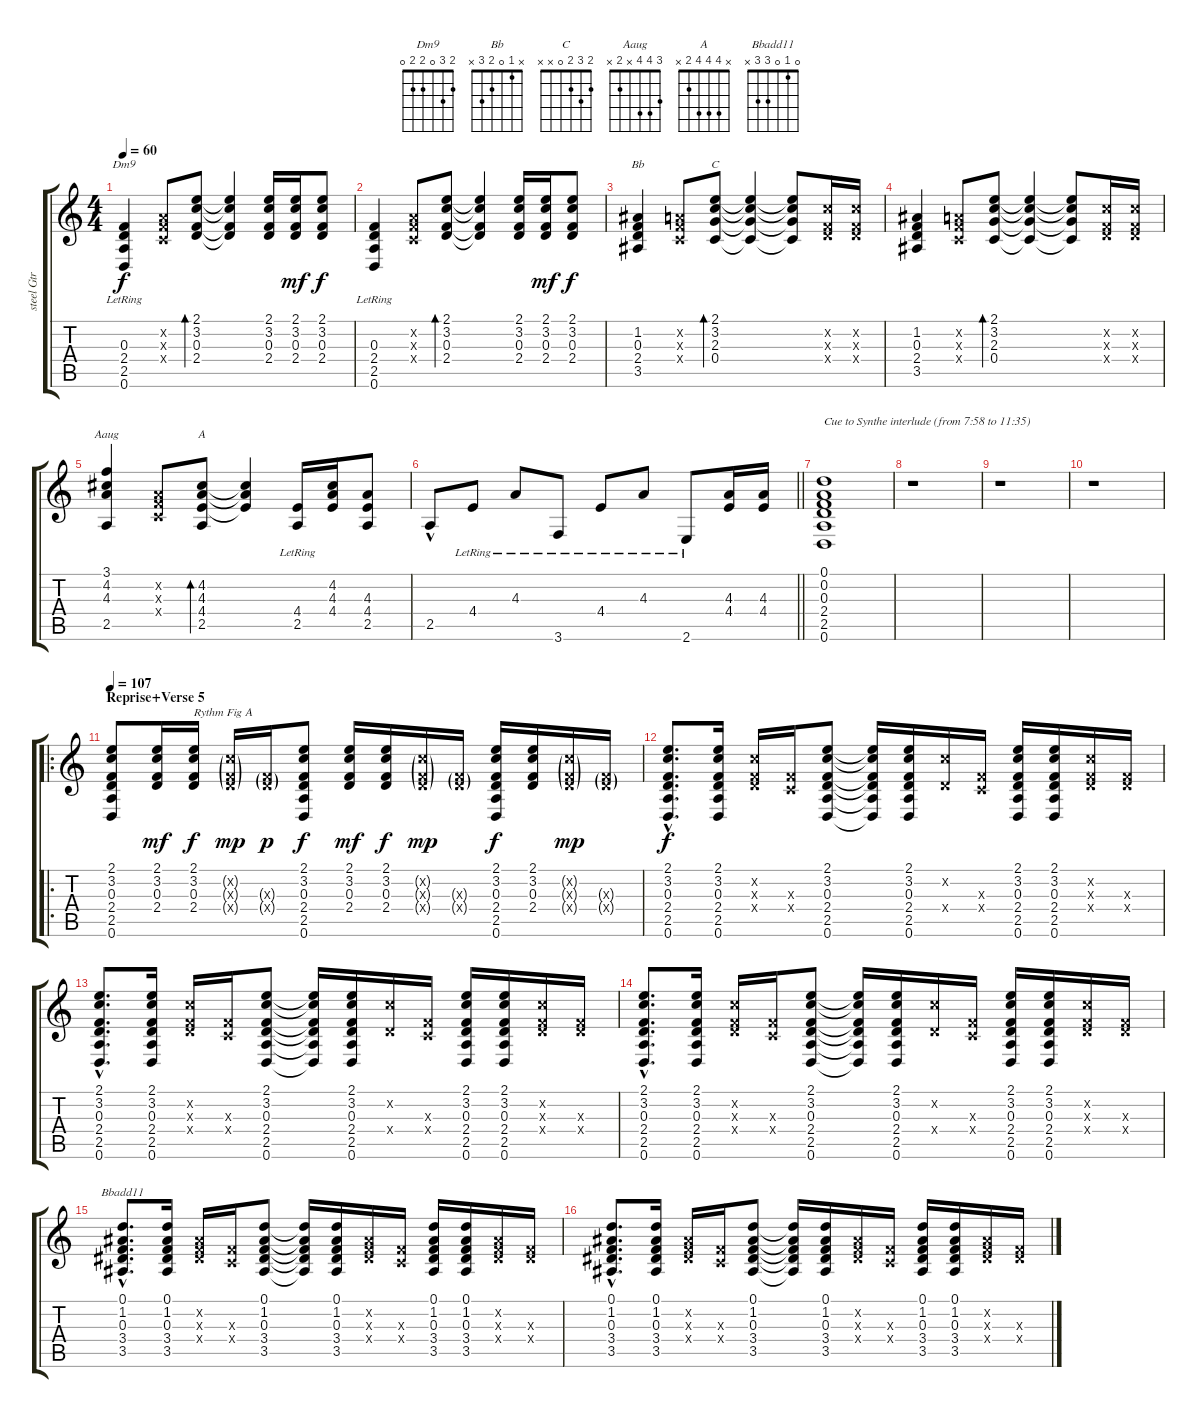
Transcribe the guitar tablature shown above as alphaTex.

\track ("steel Gtr" "steel Gtr") {instrument acousticguitarsteel}
\staff {score tabs}
\tuning (D4 A3 F3 C3 G2 D2) {hide}
\chord ("Dm9" 2 3 0 2 2 0)
\chord ("Bb" x 1 0 2 3 x)
\chord ("C" 2 3 2 0 x x)
\chord ("Aaug" 3 4 4 x 2 x)
\chord ("A" x 4 4 4 2 x)
\chord ("Bbadd11" 0 1 0 3 3 x)
\ts (4 4)
\tempo 60
\clef g2
\ks c
(0.3 2.4 2.5 0.6{lr}).4{ch "Dm9" dy f} (0.2{x} 0.3{x} 0.4{x}).8 (2.1 3.2 0.3 2.4).8{bd 60} (2.1{t} 3.2{t} 0.3{t} 2.4{t}).4 (2.1 3.2 0.3 2.4).16 (2.1 3.2 0.3 2.4).16{dy mf} (2.1 3.2 0.3 2.4).8{dy f} |
(0.3 2.4 2.5 0.6{lr}).4 (0.2{x} 0.3{x} 0.4{x}).8 (2.1 3.2 0.3 2.4).8{bd 60} (2.1{t} 3.2{t} 0.3{t} 2.4{t}).4 (2.1 3.2 0.3 2.4).16 (2.1 3.2 0.3 2.4).16{dy mf} (2.1 3.2 0.3 2.4).8{dy f} |
(1.2 0.3 2.4 3.5).4{ch "Bb"} (0.2{x} 0.3{x} 0.4{x}).8 (2.1 3.2 2.3 0.4).8{bd 60 ch "C"} (2.1{t} 3.2{t} 2.3{t} 0.4{t}).4 (2.1{t} 3.2{t} 2.3{t} 0.4{t}).8 (3.2{x} 0.3{x} 2.4{x}).16 (3.2{x} 0.3{x} 2.4{x}).16 |
(1.2 0.3 2.4 3.5).4 (0.2{x} 0.3{x} 0.4{x}).8 (2.1 3.2 2.3 0.4).8{bd 60} (2.1{t} 3.2{t} 2.3{t} 0.4{t}).4 (2.1{t} 3.2{t} 2.3{t} 0.4{t}).8 (3.2{x} 0.3{x} 2.4{x}).16 (3.2{x} 0.3{x} 2.4{x}).16 |
(3.1 4.2 4.3 2.5).4{ch "Aaug"} (0.2{x} 0.3{x} 0.4{x}).8 (4.2 4.3 4.4 2.5).8{bd 60 ch "A"} (4.2{t} 4.3{t} 4.4{t}).4 (4.4 2.5{lr}).16 (4.2 4.3 4.4).16 (4.3 4.4 2.5).8 |
\barLineRight lightlight
2.5{hac}.8 4.4{lr}.8 4.3{lr}.8 3.6{lr}.8 4.4{lr}.8 4.3{lr}.8 2.6{lr}.8 (4.3 4.4).16 (4.3 4.4).16 |
(0.1 0.2 0.3 2.4 2.5 0.6).1{txt "Cue to Synthe interlude (from 7:58 to 11:35)"} |
r.1 |
r.1 |
r.1 |
\ro
\section ("" "Reprise+Verse 5")
\tempo 107
(2.1 3.2 0.3 2.4 2.5 0.6).8 (2.1 3.2 0.3 2.4).16{dy mf} (2.1 3.2 0.3 2.4).16{txt "Rythm Fig A" dy f} (3.2{g x} 0.3{g x} 2.4{g x}).16{dy mp} (0.3{g x} 2.4{g x}).16{dy p} (2.1 3.2 0.3 2.4 2.5 0.6).8{dy f} (2.1 3.2 0.3 2.4).16{dy mf} (2.1 3.2 0.3 2.4).16{dy f} (3.2{g x} 0.3{g x} 2.4{g x}).16{dy mp} (0.3{g x} 2.4{g x}).16 (2.1 3.2 0.3 2.4 2.5 0.6).16{dy f} (2.1 3.2 0.3 2.4).16 (3.2{g x} 0.3{g x} 2.4{g x}).16{dy mp} (0.3{g x} 2.4{g x}).16 |
(2.1{hac} 3.2{hac} 0.3{hac} 2.4{hac} 2.5{hac} 0.6{hac}).8{d dy f} (2.1 3.2 0.3 2.4 2.5 0.6).16 (3.2{x} 0.3{x} 2.4{x}).16 (0.3{x} 0.4{x}).16 (2.1 3.2 0.3 2.4 2.5 0.6).8 (2.1{t} 3.2{t} 0.3{t} 2.4{t} 2.5{t} 0.6{t}).16 (2.1 3.2 0.3 2.4 2.5 0.6).16 (3.2{x} 2.4{x}).16 (0.3{x} 0.4{x}).16 (2.1 3.2 0.3 2.4 2.5 0.6).16 (2.1 3.2 0.3 2.4 2.5 0.6).16 (3.2{x} 0.3{x} 2.4{x}).16 (0.3{x} 2.4{x}).16 |
(2.1{hac} 3.2{hac} 0.3{hac} 2.4{hac} 2.5{hac} 0.6{hac}).8{d} (2.1 3.2 0.3 2.4 2.5 0.6).16 (3.2{x} 0.3{x} 2.4{x}).16 (0.3{x} 0.4{x}).16 (2.1 3.2 0.3 2.4 2.5 0.6).8 (2.1{t} 3.2{t} 0.3{t} 2.4{t} 2.5{t} 0.6{t}).16 (2.1 3.2 0.3 2.4 2.5 0.6).16 (3.2{x} 2.4{x}).16 (0.3{x} 0.4{x}).16 (2.1 3.2 0.3 2.4 2.5 0.6).16 (2.1 3.2 0.3 2.4 2.5 0.6).16 (3.2{x} 0.3{x} 2.4{x}).16 (0.3{x} 2.4{x}).16 |
(2.1{hac} 3.2{hac} 0.3{hac} 2.4{hac} 2.5{hac} 0.6{hac}).8{d} (2.1 3.2 0.3 2.4 2.5 0.6).16 (3.2{x} 0.3{x} 2.4{x}).16 (0.3{x} 0.4{x}).16 (2.1 3.2 0.3 2.4 2.5 0.6).8 (2.1{t} 3.2{t} 0.3{t} 2.4{t} 2.5{t} 0.6{t}).16 (2.1 3.2 0.3 2.4 2.5 0.6).16 (3.2{x} 2.4{x}).16 (0.3{x} 0.4{x}).16 (2.1 3.2 0.3 2.4 2.5 0.6).16 (2.1 3.2 0.3 2.4 2.5 0.6).16 (3.2{x} 0.3{x} 2.4{x}).16 (0.3{x} 2.4{x}).16 |
(0.1{hac} 1.2{hac} 0.3{hac} 3.4{hac} 3.5{hac}).8{d ch "Bbadd11"} (0.1 1.2 0.3 3.4 3.5).16 (1.2{x} 0.3{x} 3.4{x}).16 (0.3{x} 0.4{x}).16 (0.1 1.2 0.3 3.4 3.5).8 (0.1{t} 1.2{t} 0.3{t} 3.4{t} 3.5{t}).16 (0.1 1.2 0.3 3.4 3.5).16 (1.2{x} 0.3{x} 3.4{x}).16 (0.3{x} 0.4{x}).16 (0.1 1.2 0.3 3.4 3.5).16 (0.1 1.2 0.3 3.4 3.5).16 (1.2{x} 0.3{x} 3.4{x}).16 (0.3{x} 3.4{x}).16 |
(0.1{hac} 1.2{hac} 0.3{hac} 3.4{hac} 3.5{hac}).8{d} (0.1 1.2 0.3 3.4 3.5).16 (1.2{x} 0.3{x} 3.4{x}).16 (0.3{x} 0.4{x}).16 (0.1 1.2 0.3 3.4 3.5).8 (0.1{t} 1.2{t} 0.3{t} 3.4{t} 3.5{t}).16 (0.1 1.2 0.3 3.4 3.5).16 (1.2{x} 0.3{x} 3.4{x}).16 (0.3{x} 0.4{x}).16 (0.1 1.2 0.3 3.4 3.5).16 (0.1 1.2 0.3 3.4 3.5).16 (1.2{x} 0.3{x} 3.4{x}).16 (0.3{x} 3.4{x}).16
